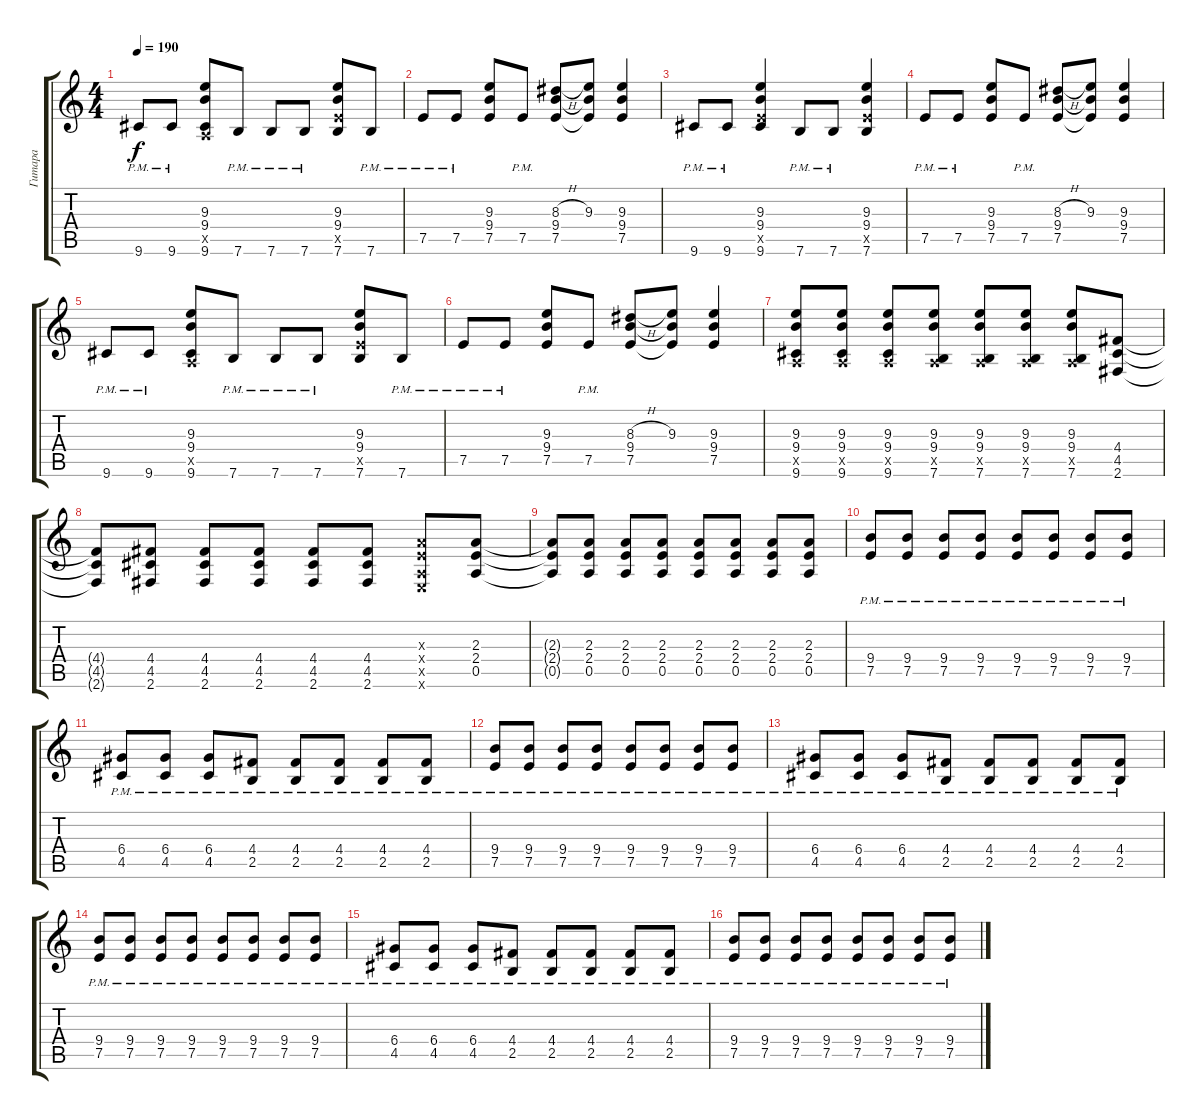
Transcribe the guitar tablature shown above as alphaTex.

\track ("Гитара" "Гитара") {instrument overdrivenguitar}
\staff {score tabs}
\tuning (E4 B3 G3 D3 A2 E2) {hide}
\ts (4 4)
\tempo 190
\clef g2
\ks c
9.6{pm}.8{dy f} 9.6{pm}.8 (9.3 9.4 0.5{x} 9.6).8 7.6{pm}.8 7.6{pm}.8 7.6{pm}.8 (9.3 9.4 7.5{x} 7.6).8 7.6{pm}.8 |
7.5{pm}.8 7.5{pm}.8 (9.3 9.4 7.5).8 7.5{pm}.8 (8.3{h} 9.4 7.5).8 (9.3 9.4{t} 7.5{t}).8 (9.3 9.4 7.5).4 |
9.6{pm}.8 9.6{pm}.8 (9.3 9.4 7.5{x} 9.6).4 7.6{pm}.8 7.6{pm}.8 (9.3 9.4 7.5{x} 7.6).4 |
7.5{pm}.8 7.5{pm}.8 (9.3 9.4 7.5).8 7.5{pm}.8 (8.3{h} 9.4 7.5).8 (9.3 9.4{t} 7.5{t}).8 (9.3 9.4 7.5).4 |
9.6{pm}.8 9.6{pm}.8 (9.3 9.4 0.5{x} 9.6).8 7.6{pm}.8 7.6{pm}.8 7.6{pm}.8 (9.3 9.4 7.5{x} 7.6).8 7.6{pm}.8 |
7.5{pm}.8 7.5{pm}.8 (9.3 9.4 7.5).8 7.5{pm}.8 (8.3{h} 9.4 7.5).8 (9.3 9.4{t} 7.5{t}).8 (9.3 9.4 7.5).4 |
(9.3 9.4 0.5{x} 9.6).8 (9.3 9.4 0.5{x} 9.6).8 (9.3 9.4 0.5{x} 9.6).8 (9.3 9.4 0.5{x} 7.6).8 (9.3 9.4 0.5{x} 7.6).8 (9.3 9.4 0.5{x} 7.6).8 (9.3 9.4 0.5{x} 7.6).8 (4.4 4.5 2.6).8 |
(4.4{t} 4.5{t} 2.6{t}).8 (4.4 4.5 2.6).8 (4.4 4.5 2.6).8 (4.4 4.5 2.6).8 (4.4 4.5 2.6).8 (4.4 4.5 2.6).8 (2.3{x} 2.4{x} 0.5{x} 0.6{x}).8 (2.3 2.4 0.5).8 |
(2.3{t} 2.4{t} 0.5{t}).8 (2.3 2.4 0.5).8 (2.3 2.4 0.5).8 (2.3 2.4 0.5).8 (2.3 2.4 0.5).8 (2.3 2.4 0.5).8 (2.3 2.4 0.5).8 (2.3 2.4 0.5).8 |
(9.4{pm} 7.5{pm}).8 (9.4{pm} 7.5{pm}).8 (9.4{pm} 7.5{pm}).8 (9.4{pm} 7.5{pm}).8 (9.4{pm} 7.5{pm}).8 (9.4{pm} 7.5{pm}).8 (9.4{pm} 7.5{pm}).8 (9.4{pm} 7.5{pm}).8 |
(6.4{pm} 4.5{pm}).8 (6.4{pm} 4.5{pm}).8 (6.4{pm} 4.5{pm}).8 (4.4{pm} 2.5{pm}).8 (4.4{pm} 2.5{pm}).8 (4.4{pm} 2.5{pm}).8 (4.4{pm} 2.5{pm}).8 (4.4{pm} 2.5{pm}).8 |
(9.4{pm} 7.5{pm}).8 (9.4{pm} 7.5{pm}).8 (9.4{pm} 7.5{pm}).8 (9.4{pm} 7.5{pm}).8 (9.4{pm} 7.5{pm}).8 (9.4{pm} 7.5{pm}).8 (9.4{pm} 7.5{pm}).8 (9.4{pm} 7.5{pm}).8 |
(6.4{pm} 4.5{pm}).8 (6.4{pm} 4.5{pm}).8 (6.4{pm} 4.5{pm}).8 (4.4{pm} 2.5{pm}).8 (4.4{pm} 2.5{pm}).8 (4.4{pm} 2.5{pm}).8 (4.4{pm} 2.5{pm}).8 (4.4{pm} 2.5{pm}).8 |
(9.4{pm} 7.5{pm}).8 (9.4{pm} 7.5{pm}).8 (9.4{pm} 7.5{pm}).8 (9.4{pm} 7.5{pm}).8 (9.4{pm} 7.5{pm}).8 (9.4{pm} 7.5{pm}).8 (9.4{pm} 7.5{pm}).8 (9.4{pm} 7.5{pm}).8 |
(6.4{pm} 4.5{pm}).8 (6.4{pm} 4.5{pm}).8 (6.4{pm} 4.5{pm}).8 (4.4{pm} 2.5{pm}).8 (4.4{pm} 2.5{pm}).8 (4.4{pm} 2.5{pm}).8 (4.4{pm} 2.5{pm}).8 (4.4{pm} 2.5{pm}).8 |
(9.4{pm} 7.5{pm}).8 (9.4{pm} 7.5{pm}).8 (9.4{pm} 7.5{pm}).8 (9.4{pm} 7.5{pm}).8 (9.4{pm} 7.5{pm}).8 (9.4{pm} 7.5{pm}).8 (9.4{pm} 7.5{pm}).8 (9.4{pm} 7.5{pm}).8
